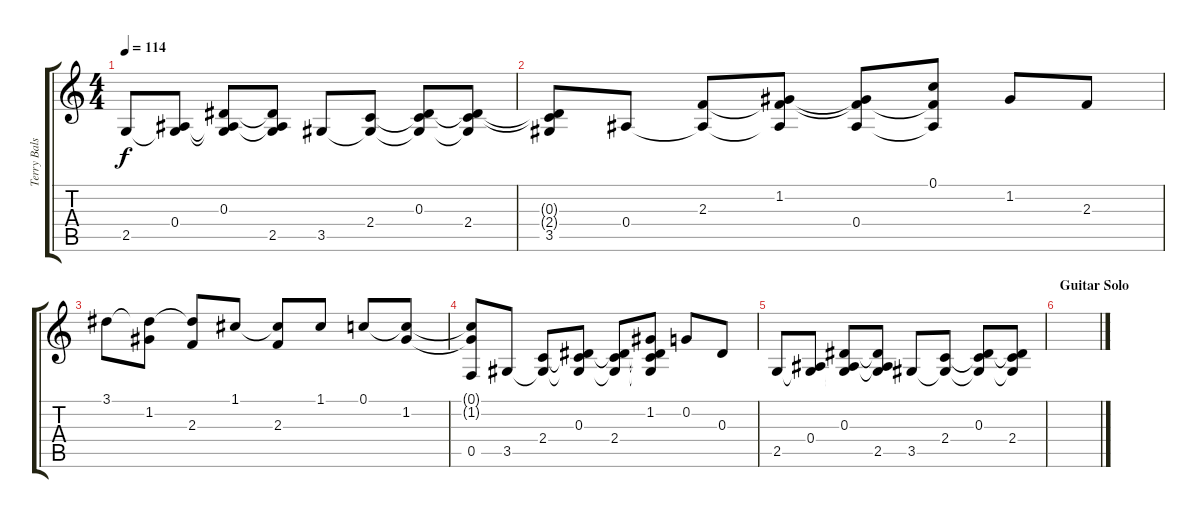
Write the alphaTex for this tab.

\track ("Terry Balsamo (Chorus Effect)" "Terry Bals") {instrument electricguitarjazz}
\staff {score tabs}
\tuning (C4 G3 Eb3 Bb2 F2 C2) {hide}
\ts (4 4)
\tempo 114
\clef g2
\ks c
2.5.8{dy f} (0.4 2.5{t}).8 (0.3 0.4{t} 2.5{t}).8 (0.3{t} 0.4{t} 2.5).8 3.5.8 (2.4 3.5{t}).8 (0.3 2.4{t} 3.5{t}).8 (0.3{t} 2.4 3.5{t}).8 |
(0.3{t} 2.4{t} 3.5).8 0.4.8 (2.3 0.4{t}).8 (1.2 2.3{t} 0.4{t}).8 (1.2{t} 2.3{t} 0.4).8 (0.1 2.3{t} 0.4{t}).8 1.2.8 2.3.8 |
3.1.8 (3.1{t} 1.2).8 (3.1{t} 2.3).8 1.1.8 (1.1{t} 2.3).8 1.1.8 0.1.8 (0.1{t} 1.2).8 |
(0.1{t} 1.2{t} 0.5).8 3.5.8 (2.4 3.5{t}).8 (0.3 2.4{t} 3.5{t}).8 (0.3{t} 2.4 3.5{t}).8 (1.2 0.3{t} 2.4{t} 3.5{t}).8 0.2.8 0.3.8 |
2.5.8 (0.4 2.5{t}).8 (0.3 0.4{t} 2.5{t}).8 (0.3{t} 0.4{t} 2.5).8 3.5.8 (2.4 3.5{t}).8 (0.3 2.4{t} 3.5{t}).8 (0.3{t} 2.4 3.5{t}).8 |
\section ("" "Guitar Solo")
